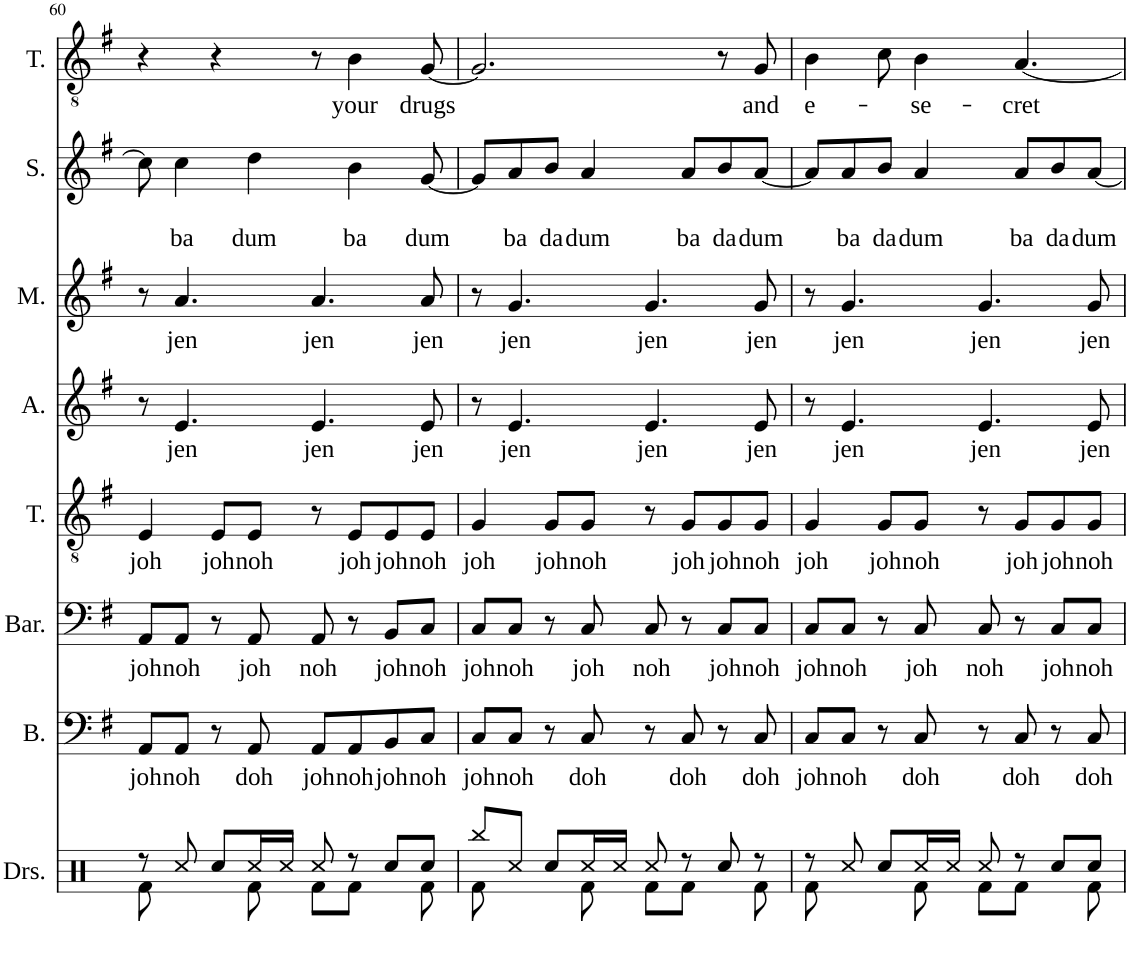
**kern	**kern	**text	**kern	**text	**kern	**text	**kern	**text	**kern	**text	**kern	**text	**text	**kern	**text
*part8	*part7	*part7	*part6	*part6	*part5	*part5	*part4	*part4	*part3	*part3	*part2	*part2	*part2	*part1	*part1
*staff8	*staff7	*staff7	*staff6	*staff6	*staff5	*staff5	*staff4	*staff4	*staff3	*staff3	*staff2	*staff2	*staff2	*staff1	*staff1
*I"Drumset	*I"Bass	*	*I"Baritone	*	*I"Tenor	*	*I"Alto	*	*I"Mezzo	*	*I"Soprano	*	*	*I"Tenor	*
*I'Drs.	*I'B.	*	*I'Bar.	*	*I'T.	*	*I'A.	*	*I'M.	*	*I'S.	*	*	*I'T.	*
!!LO:PB:g=z
*clefX	*clefF4	*	*clefF4	*	*clefGv2	*	*clefG2	*	*clefG2	*	*clefG2	*	*	*clefGv2	*
*k[]	*k[f#]	*	*k[f#]	*	*k[f#]	*	*k[f#]	*	*k[f#]	*	*k[f#]	*	*	*k[f#]	*
*M4/4	*M4/4	*	*M4/4	*	*M4/4	*	*M4/4	*	*M4/4	*	*M4/4	*	*	*M4/4	*
=60	=60	=60	=60	=60	=60	=60	=60	=60	=60	=60	=60	=60	=60	=60	=60
*^	*	*	*	*	*	*	*	*	*	*	*	*	*	*	*
!	!	!	!LO:LY:b	!	!LO:LY:b	!	!LO:LY:b	!	!	!	!	!	!	!	!	!
8r	8Rf\	8AA/L	joh	8AA/L	joh	4E/	joh	8r	.	8r	.	8cc\]	.	.	4r	.
!	!	!	!LO:LY:b	!	!LO:LY:b	!	!	!	!LO:LY:b	!	!LO:LY:b	!	!	!LO:LY:b	!	!
8Rcc/	4ryy	8AA/J	noh	8AA/J	noh	.	.	4.e/	jen	4.a/	jen	4cc\	.	ba	.	.
!	!	!	!	!	!	!	!LO:LY:b	!	!	!	!	!	!	!	!	!
8Rcc/L	.	8r	.	8r	.	8E/L	joh	.	.	.	.	.	.	.	4r	.
!	!	!	!LO:LY:b	!	!LO:LY:b	!	!LO:LY:b	!	!	!	!	!	!	!LO:LY:b	!	!
16Rcc/L	8Rf\	8AA/	doh	8AA/	joh	8E/J	noh	.	.	.	.	4dd\	.	dum	.	.
16Rcc/JJ	.	.	.	.	.	.	.	.	.	.	.	.	.	.	.	.
!	!	!	!LO:LY:b	!	!LO:LY:b	!	!	!	!LO:LY:b	!	!LO:LY:b	!	!	!	!	!
8Rcc/	8Rf\L	8AA/L	joh	8AA/	noh	8r	.	4.e/	jen	4.a/	jen	.	.	.	8r	.
!	!	!	!LO:LY:b	!	!	!	!LO:LY:b	!	!	!	!	!	!	!LO:LY:b	!	!LO:LY:b
8r	8Rf\J	8AA/	noh	8r	.	8E/L	joh	.	.	.	.	4b\	.	ba	4B\	your
!	!	!	!LO:LY:b	!	!LO:LY:b	!	!LO:LY:b	!	!	!	!	!	!	!	!	!
8Rcc/L	8ryy	8BB/	joh	8BB/L	joh	8E/	joh	.	.	.	.	.	.	.	.	.
!	!	!	!LO:LY:b	!	!LO:LY:b	!	!LO:LY:b	!	!LO:LY:b	!	!LO:LY:b	!	!	!LO:LY:b	!	!LO:LY:b
8Rcc/J	8Rf\	8C/J	noh	8C/J	noh	8E/J	noh	8e/	jen	8a/	jen	[8g/	.	dum	[8G/	drugs
=61	=61	=61	=61	=61	=61	=61	=61	=61	=61	=61	=61	=61	=61	=61	=61	=61
!	!	!	!LO:LY:b	!	!LO:LY:b	!	!LO:LY:b	!	!	!	!	!	!	!	!	!
8Rbb/L	8Rf\	8C/L	joh	8C/L	joh	4G/	joh	8r	.	8r	.	8g/L]	.	.	2.G/]	.
!	!	!	!LO:LY:b	!	!LO:LY:b	!	!	!	!LO:LY:b	!	!LO:LY:b	!	!	!LO:LY:b	!	!
8Rcc/J	4ryy	8C/J	noh	8C/J	noh	.	.	4.e/	jen	4.g/	jen	8a/	.	ba	.	.
!	!	!	!	!	!	!	!LO:LY:b	!	!	!	!	!	!	!LO:LY:b	!	!
8Rcc/L	.	8r	.	8r	.	8G/L	joh	.	.	.	.	8b/J	.	da	.	.
!	!	!	!LO:LY:b	!	!LO:LY:b	!	!LO:LY:b	!	!	!	!	!	!	!LO:LY:b	!	!
16Rcc/L	8Rf\	8C/	doh	8C/	joh	8G/J	noh	.	.	.	.	4a/	.	dum	.	.
16Rcc/JJ	.	.	.	.	.	.	.	.	.	.	.	.	.	.	.	.
!	!	!	!	!	!LO:LY:b	!	!	!	!LO:LY:b	!	!LO:LY:b	!	!	!	!	!
8Rcc/	8Rf\L	8r	.	8C/	noh	8r	.	4.e/	jen	4.g/	jen	.	.	.	.	.
!	!	!	!LO:LY:b	!	!	!	!LO:LY:b	!	!	!	!	!	!	!LO:LY:b	!	!
8r	8Rf\J	8C/	doh	8r	.	8G/L	joh	.	.	.	.	8a/L	.	ba	.	.
!	!	!	!	!	!LO:LY:b	!	!LO:LY:b	!	!	!	!	!	!	!LO:LY:b	!	!
8Rcc/	8ryy	8r	.	8C/L	joh	8G/	joh	.	.	.	.	8b/	.	da	8r	.
!	!	!	!LO:LY:b	!	!LO:LY:b	!	!LO:LY:b	!	!LO:LY:b	!	!LO:LY:b	!	!	!LO:LY:b	!	!LO:LY:b
8r	8Rf\	8C/	doh	8C/J	noh	8G/J	noh	8e/	jen	8g/	jen	[8a/J	.	dum	8G/	and
=62	=62	=62	=62	=62	=62	=62	=62	=62	=62	=62	=62	=62	=62	=62	=62	=62
!	!	!	!LO:LY:b	!	!LO:LY:b	!	!LO:LY:b	!	!	!	!	!	!	!	!	!LO:LY:b
8r	8Rf\	8C/L	joh	8C/L	joh	4G/	joh	8r	.	8r	.	8a/L]	.	.	4B\	e-
!	!	!	!LO:LY:b	!	!LO:LY:b	!	!	!	!LO:LY:b	!	!LO:LY:b	!	!	!LO:LY:b	!	!
8Rcc/	4ryy	8C/J	noh	8C/J	noh	.	.	4.e/	jen	4.g/	jen	8a/	.	ba	.	.
!	!	!	!	!	!	!	!LO:LY:b	!	!	!	!	!	!	!LO:LY:b	!	!
8Rcc/L	.	8r	.	8r	.	8G/L	joh	.	.	.	.	8b/J	.	da	8c\	.
!	!	!	!LO:LY:b	!	!LO:LY:b	!	!LO:LY:b	!	!	!	!	!	!	!LO:LY:b	!	!LO:LY:b
16Rcc/L	8Rf\	8C/	doh	8C/	joh	8G/J	noh	.	.	.	.	4a/	.	dum	4B\	se-
16Rcc/JJ	.	.	.	.	.	.	.	.	.	.	.	.	.	.	.	.
!	!	!	!	!	!LO:LY:b	!	!	!	!LO:LY:b	!	!LO:LY:b	!	!	!	!	!
8Rcc/	8Rf\L	8r	.	8C/	noh	8r	.	4.e/	jen	4.g/	jen	.	.	.	.	.
!	!	!	!LO:LY:b	!	!	!	!LO:LY:b	!	!	!	!	!	!	!LO:LY:b	!	!LO:LY:b
8r	8Rf\J	8C/	doh	8r	.	8G/L	joh	.	.	.	.	8a/L	.	ba	[4.A/	-cret
!	!	!	!	!	!LO:LY:b	!	!LO:LY:b	!	!	!	!	!	!	!LO:LY:b	!	!
8Rcc/L	8ryy	8r	.	8C/L	joh	8G/	joh	.	.	.	.	8b/	.	da	.	.
!	!	!	!LO:LY:b	!	!LO:LY:b	!	!LO:LY:b	!	!LO:LY:b	!	!LO:LY:b	!	!	!LO:LY:b	!	!
8Rcc/J	8Rf\	8C/	doh	8C/J	noh	8G/J	noh	8e/	jen	8g/	jen	[8a/J	.	dum	.	.
*v	*v	*	*	*	*	*	*	*	*	*	*	*	*	*	*	*
=	=	=	=	=	=	=	=	=	=	=	=	=	=	=	=
*-	*-	*-	*-	*-	*-	*-	*-	*-	*-	*-	*-	*-	*-	*-	*-
